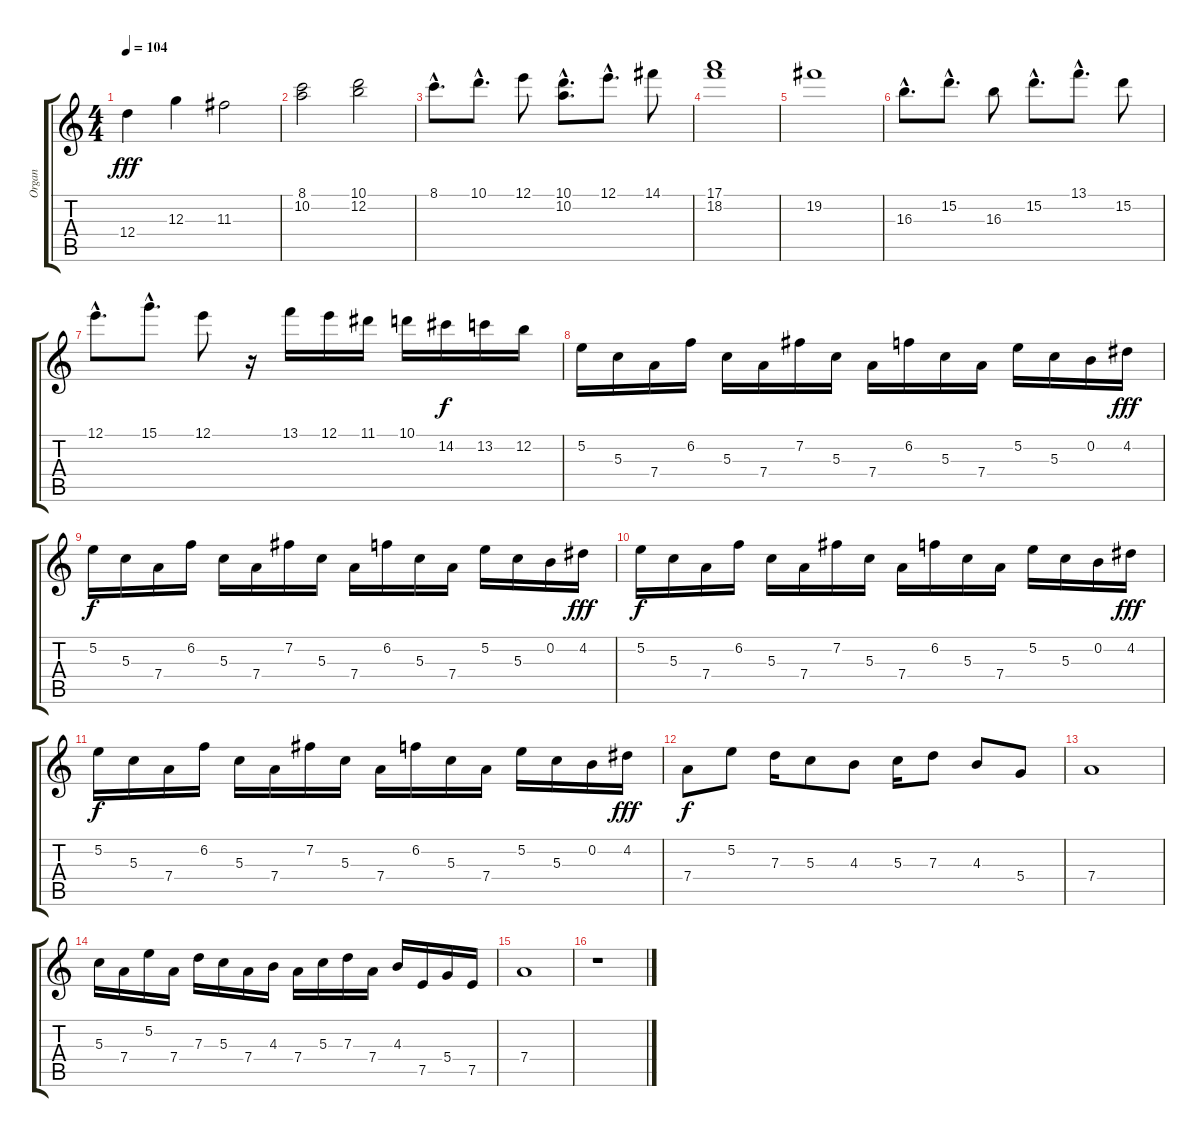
\track ("Organ" "Organ") {instrument distortionguitar}
\staff {score tabs}
\tuning (E4 B3 G3 D3 A2 E2) {hide}
\ts (4 4)
\tempo 104
\clef g2
\ks c
12.4.4{dy fff} 12.3.4 11.3.2 |
(8.1 10.2).2 (10.1 12.2).2 |
8.1{hac}.8{d} 10.1{hac}.8{d} 12.1.8 (10.1{hac} 10.2{hac}).8{d} 12.1{hac}.8{d} 14.1.8 |
(17.1 18.2).1 |
19.2.1 |
16.3{hac}.8{d} 15.2{hac}.8{d} 16.3.8 15.2{hac}.8{d} 13.1{hac}.8{d} 15.2.8 |
12.1{hac}.8{d} 15.1{hac}.8{d} 12.1.8 r.16 13.1.16 12.1.16 11.1.16 10.1.16 14.2.16{dy f} 13.2.16 12.2.16 |
5.2.16 5.3.16 7.4.16 6.2.16 5.3.16 7.4.16 7.2.16 5.3.16 7.4.16 6.2.16 5.3.16 7.4.16 5.2.16 5.3.16 0.2.16 4.2.16{dy fff} |
5.2.16{dy f} 5.3.16 7.4.16 6.2.16 5.3.16 7.4.16 7.2.16 5.3.16 7.4.16 6.2.16 5.3.16 7.4.16 5.2.16 5.3.16 0.2.16 4.2.16{dy fff} |
5.2.16{dy f} 5.3.16 7.4.16 6.2.16 5.3.16 7.4.16 7.2.16 5.3.16 7.4.16 6.2.16 5.3.16 7.4.16 5.2.16 5.3.16 0.2.16 4.2.16{dy fff} |
5.2.16{dy f} 5.3.16 7.4.16 6.2.16 5.3.16 7.4.16 7.2.16 5.3.16 7.4.16 6.2.16 5.3.16 7.4.16 5.2.16 5.3.16 0.2.16 4.2.16{dy fff} |
7.4.8{dy f} 5.2.8 7.3.16 5.3.8 4.3.8 5.3.16 7.3.8 4.3.8 5.4.8 |
7.4.1 |
5.3.16 7.4.16 5.2.16 7.4.16 7.3.16 5.3.16 7.4.16 4.3.16 7.4.16 5.3.16 7.3.16 7.4.16 4.3.16 7.5.16 5.4.16 7.5.16 |
7.4.1 |
r.1
